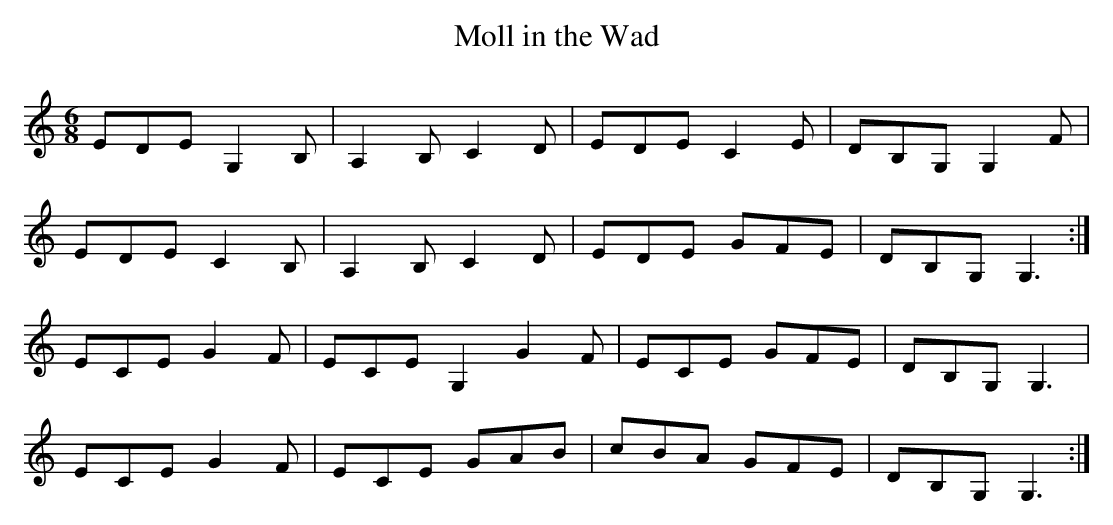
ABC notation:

X:1
T:Moll in the Wad
M:6/8
L:1/8
K:Cmaj clef=treble
EDE G,2 B, | A,2 B, C2 D | EDE C2 E | DB,G, G,2 F |
EDE C2 B, | A,2 B, C2 D | EDE GFE | DB,G, G,3 :|
ECE G2 F | ECE G,2 G2 F | ECE GFE | DB,G, G,3 |
ECE G2 F | ECE GAB | cBA GFE | DB,G, G,3 :|
